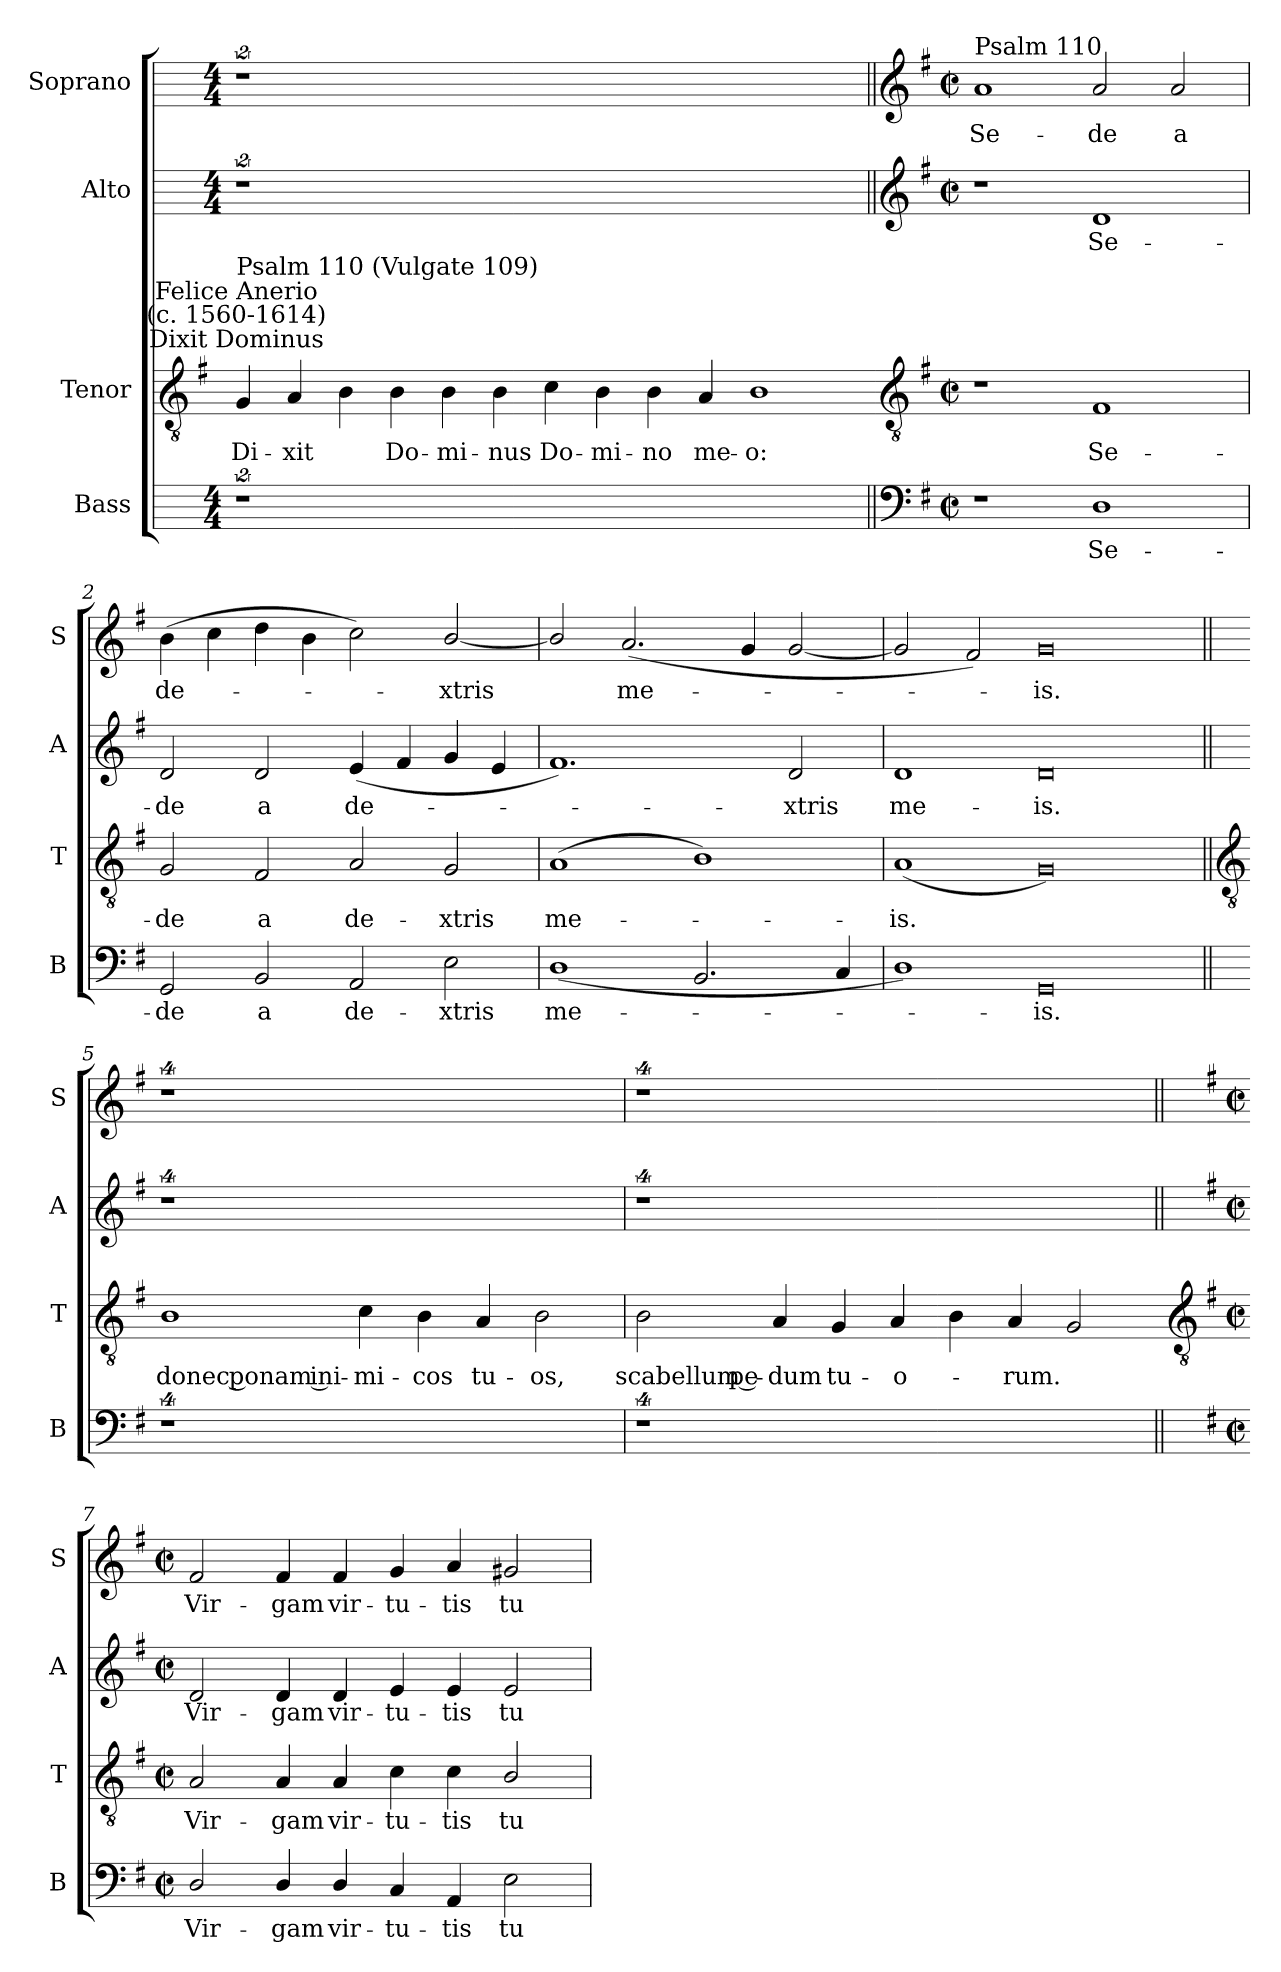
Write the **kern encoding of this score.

**kern	**text	**kern	**text	**kern	**text	**kern	**text
*part4	*part4	*part3	*part3	*part2	*part2	*part1	*part1
*staff4	*staff4	*staff3	*staff3	*staff2	*staff2	*staff1	*staff1
*I"Bass	*	*I"Tenor	*	*I"Alto	*	*I"Soprano	*
*I'B	*	*I'T	*	*I'A	*	*I'S	*
*	*	*clefGv2	*	*	*	*	*
*	*	*k[f#]	*	*	*	*	*
*	*	*G:	*	*	*	*	*
*M4/4	*	*	*	*M4/4	*	*M4/4	*
=	=	=	=	=	=	=	=
!	!	!LO:TX:a:cj:t=Dixit Dominus	!	!	!	!	!
!	!	!LO:TX:a:cj:t=Felice Anerio\n(c. 1560-1614)	!	!	!	!	!
!	!	!LO:TX:a:t=Psalm 110 (Vulgate 109)	!	!	!	!	!
!	!	!	!LO:LY:b	!	!	!	!
2%7r	.	4G	Di-	2%7r	.	2%7r	.
!	!	!	!LO:LY:b	!	!	!	!
.	.	4A	-xit	.	.	.	.
.	.	4B	.	.	.	.	.
!	!	!	!LO:LY:b	!	!	!	!
.	.	4B	Do-	.	.	.	.
!	!	!	!LO:LY:b	!	!	!	!
.	.	4B	-mi-	.	.	.	.
!	!	!	!LO:LY:b	!	!	!	!
.	.	4B	-nus	.	.	.	.
!	!	!	!LO:LY:b	!	!	!	!
.	.	4c	Do-	.	.	.	.
!	!	!	!LO:LY:b	!	!	!	!
.	.	4B	-mi-	.	.	.	.
!	!	!	!LO:LY:b	!	!	!	!
.	.	4B	-no	.	.	.	.
!	!	!	!LO:LY:b	!	!	!	!
.	.	4A	me-	.	.	.	.
!	!	!	!LO:LY:b	!	!	!	!
.	.	1B	-o:	.	.	.	.
!!LO:LB:g=z
=1||	=1||	=1-	=1||	=1||	=1||	=1||	=1||
*clefF4	*	*clefGv2	*	*clefG2	*	*clefG2	*
*k[f#]	*	*	*	*k[f#]	*	*k[f#]	*
*G:	*	*	*	*G:	*	*G:	*
*M4/2	*	*M4/2	*	*M4/2	*	*M4/2	*
*met(c|)	*	*met(c|)	*	*met(c|)	*	*met(c|)	*
!	!	!	!	!	!	!LO:TX:a:t=Psalm 110	!
!	!	!	!	!	!	!	!LO:LY:b
1r	.	1r	.	1r	.	1a	Se-
!	!LO:LY:b	!	!LO:LY:b	!	!LO:LY:b	!	!LO:LY:b
1D	Se-	1F#	Se-	1d	Se-	2a	-de
!	!	!	!	!	!	!	!LO:LY:b
.	.	.	.	.	.	2a	a
=2	=2	=2	=2	=2	=2	=2	=2
!	!LO:LY:b	!	!LO:LY:b	!	!LO:LY:b	!	!LO:LY:b
2GG	-de	2G	-de	2d	-de	(>4b	de-
.	.	.	.	.	.	4cc	.
!	!LO:LY:b	!	!LO:LY:b	!	!LO:LY:b	!	!
2BB	a	2F#	a	2d	a	4dd	.
.	.	.	.	.	.	4b	.
!	!LO:LY:b	!	!LO:LY:b	!	!LO:LY:b	!	!
2AA	de-	2A	de-	(<4e	de-	2cc)	.
.	.	.	.	4f#	.	.	.
!	!LO:LY:b	!	!LO:LY:b	!	!	!	!LO:LY:b
2E	-xtris	2G	-xtris	4g	.	[2b/	xtris
.	.	.	.	4e	.	.	.
=3	=3	=3	=3	=3	=3	=3	=3
!	!LO:LY:b	!	!LO:LY:b	!	!	!	!
(<1D/	me-	(<1A	me-	1.f#)	.	2b/]	.
!	!	!	!	!	!	!	!LO:LY:b
.	.	.	.	.	.	(<2.a	me-
2.BB	.	1B)	.	.	.	.	.
.	.	.	.	.	.	4g	.
!	!	!	!	!	!LO:LY:b	!	!
.	.	.	.	2d	xtris	[2g	.
4C	.	.	.	.	.	.	.
=4	=4	=4	=4	=4	=4	=4	=4
!	!	!	!LO:LY:b	!	!LO:LY:b	!	!
1D/)	.	(<1A	is.	1d	me-	2g]	.
.	.	.	.	.	.	2f#)	.
!	!LO:LY:b	!	!	!	!LO:LY:b	!	!LO:LY:b
0GG	is.	0G)	.	0d	-is.	0g	is.
!!LO:LB:g=z
=5||	=5||	=5||	=5||	=5||	=5||	=5||	=5||
*	*	*clefGv2	*	*	*	*	*
!	!	!	!LO:LY:b	!	!	!	!
4%9r	.	1B	donec ponam ini-	4%9r	.	4%9r	.
!	!	!	!LO:LY:b	!	!	!	!
.	.	4c	-mi-	.	.	.	.
!	!	!	!LO:LY:b	!	!	!	!
.	.	4B	-cos	.	.	.	.
!	!	!	!LO:LY:b	!	!	!	!
.	.	4A	tu-	.	.	.	.
!	!	!	!LO:LY:b	!	!	!	!
.	.	2B	-os,	.	.	.	.
=6	=6	=6	=6	=6	=6	=6	=6
!	!	!	!LO:LY:b	!	!	!	!
4%9r	.	2B	scabellum pe-	4%9r	.	4%9r	.
!	!	!	!LO:LY:b	!	!	!	!
.	.	4A	-dum	.	.	.	.
!	!	!	!LO:LY:b	!	!	!	!
.	.	4G	tu-	.	.	.	.
!	!	!	!LO:LY:b	!	!	!	!
.	.	4A	-o-	.	.	.	.
.	.	4B	.	.	.	.	.
!	!	!	!LO:LY:b	!	!	!	!
.	.	4A	rum.	.	.	.	.
.	.	2G	.	.	.	.	.
!!LO:LB:g=z
=7||	=7||	=7-	=7||	=7||	=7||	=7||	=7||
*	*	*clefGv2	*	*	*	*	*
*k[f#]	*	*	*	*k[f#]	*	*k[f#]	*
*G:	*	*	*	*G:	*	*G:	*
*M4/2	*	*M4/2	*	*M4/2	*	*M4/2	*
*met(c|)	*	*met(c|)	*	*met(c|)	*	*met(c|)	*
!	!LO:LY:b	!	!LO:LY:b	!	!LO:LY:b	!	!LO:LY:b
2D/	Vir-	2A	Vir-	2d	Vir-	2f#	Vir-
!	!LO:LY:b	!	!LO:LY:b	!	!LO:LY:b	!	!LO:LY:b
4D/	-gam	4A	-gam	4d	-gam	4f#	-gam
!	!LO:LY:b	!	!LO:LY:b	!	!LO:LY:b	!	!LO:LY:b
4D/	vir-	4A	vir-	4d	vir-	4f#	vir-
!	!LO:LY:b	!	!LO:LY:b	!	!LO:LY:b	!	!LO:LY:b
4C	-tu-	4c	-tu-	4e	-tu-	4g	-tu-
!	!LO:LY:b	!	!LO:LY:b	!	!LO:LY:b	!	!LO:LY:b
4AA	-tis	4c	-tis	4e	-tis	4a	-tis
!	!LO:LY:b	!	!LO:LY:b	!	!LO:LY:b	!	!LO:LY:b
2E	tu-	2B/	tu-	2e	tu-	2g#X	tu-
=	=	=	=	=	=	=	=
*-	*-	*-	*-	*-	*-	*-	*-
